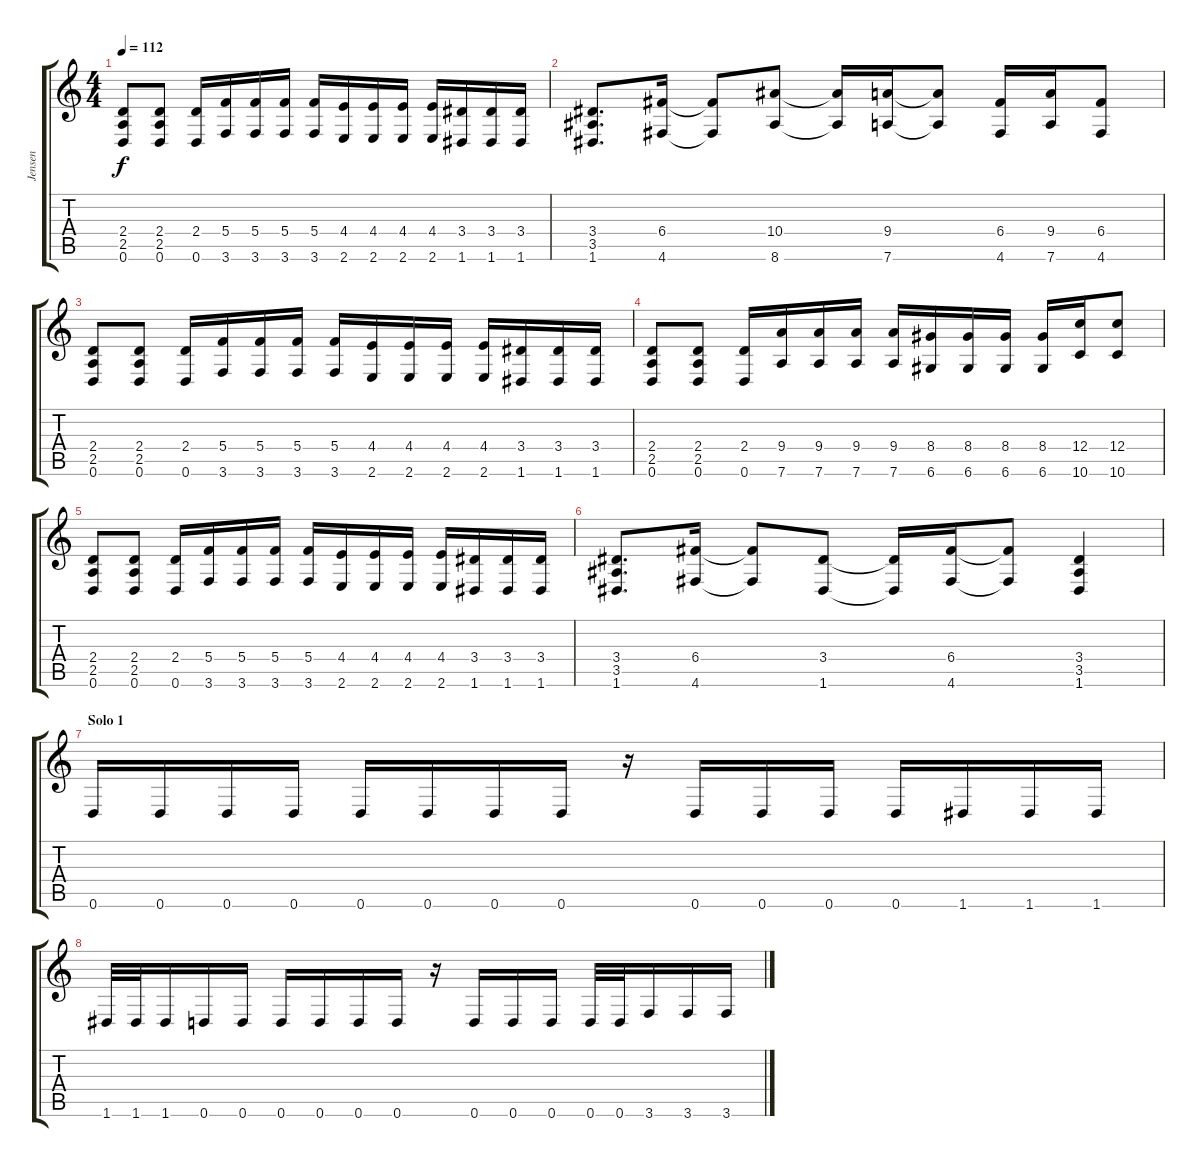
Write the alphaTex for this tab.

\track ("Jensen" "Jensen") {instrument distortionguitar}
\staff {score tabs}
\tuning (D4 A3 F3 C3 G2 D2) {hide}
\ts (4 4)
\tempo 112
\clef g2
\ks c
(2.4 2.5 0.6).8{dy f} (2.4 2.5 0.6).8 (2.4 0.6).16 (5.4 3.6).16 (5.4 3.6).16 (5.4 3.6).16 (5.4 3.6).16 (4.4 2.6).16 (4.4 2.6).16 (4.4 2.6).16 (4.4 2.6).16 (3.4 1.6).16 (3.4 1.6).16 (3.4 1.6).16 |
(3.4 3.5 1.6).8{d} (6.4 4.6).16 (6.4{t} 4.6{t}).8 (10.4 8.6).8 (10.4{t} 8.6{t}).16 (9.4 7.6).16 (9.4{t} 7.6{t}).8 (6.4 4.6).16 (9.4 7.6).16 (6.4 4.6).8 |
(2.4 2.5 0.6).8 (2.4 2.5 0.6).8 (2.4 0.6).16 (5.4 3.6).16 (5.4 3.6).16 (5.4 3.6).16 (5.4 3.6).16 (4.4 2.6).16 (4.4 2.6).16 (4.4 2.6).16 (4.4 2.6).16 (3.4 1.6).16 (3.4 1.6).16 (3.4 1.6).16 |
(2.4 2.5 0.6).8 (2.4 2.5 0.6).8 (2.4 0.6).16 (9.4 7.6).16 (9.4 7.6).16 (9.4 7.6).16 (9.4 7.6).16 (8.4 6.6).16 (8.4 6.6).16 (8.4 6.6).16 (8.4 6.6).16 (12.4 10.6).16 (12.4 10.6).8 |
(2.4 2.5 0.6).8 (2.4 2.5 0.6).8 (2.4 0.6).16 (5.4 3.6).16 (5.4 3.6).16 (5.4 3.6).16 (5.4 3.6).16 (4.4 2.6).16 (4.4 2.6).16 (4.4 2.6).16 (4.4 2.6).16 (3.4 1.6).16 (3.4 1.6).16 (3.4 1.6).16 |
(3.4 3.5 1.6).8{d} (6.4 4.6).16 (6.4{t} 4.6{t}).8 (3.4 1.6).8 (3.4{t} 1.6{t}).16 (6.4 4.6).16 (6.4{t} 4.6{t}).8 (3.4 3.5 1.6).4 |
\section ("" "Solo 1")
0.6.16 0.6.16 0.6.16 0.6.16 0.6.16 0.6.16 0.6.16 0.6.16 r.16 0.6.16 0.6.16 0.6.16 0.6.16 1.6.16 1.6.16 1.6.16 |
1.6.32 1.6.32 1.6.16 0.6.16 0.6.16 0.6.16 0.6.16 0.6.16 0.6.16 r.16 0.6.16 0.6.16 0.6.16 0.6.32 0.6.32 3.6.16 3.6.16 3.6.16
